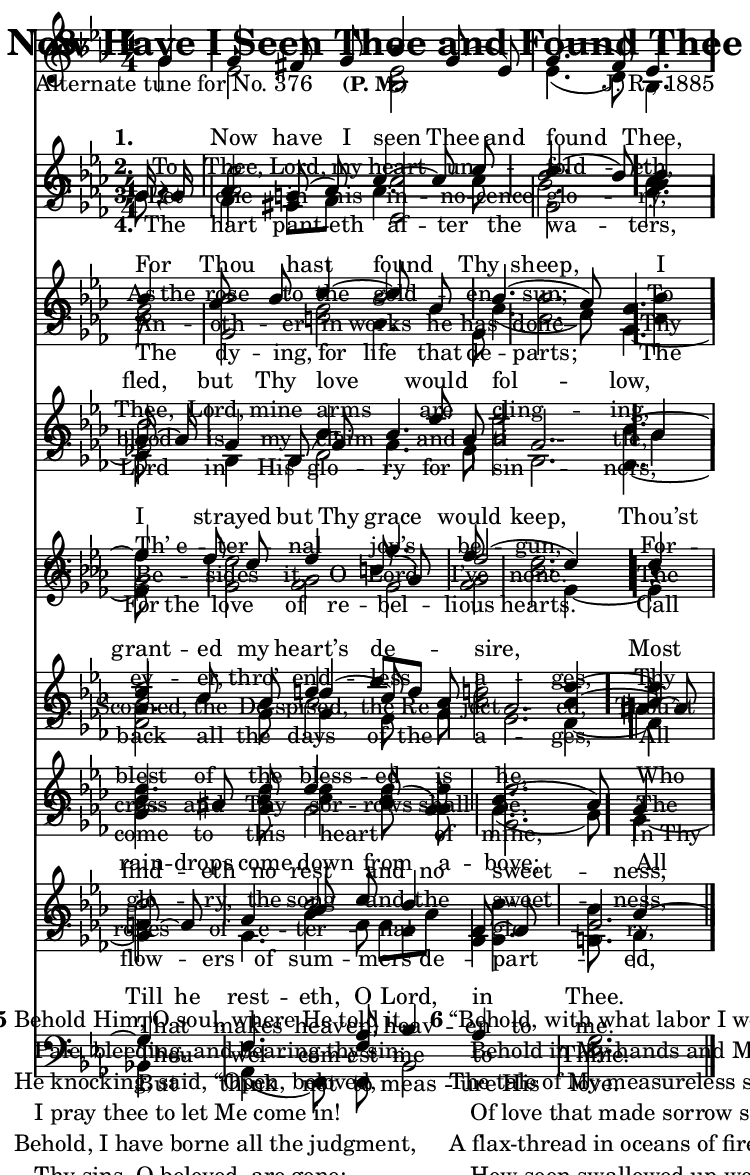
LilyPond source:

\include "common/global.ily"
\paper {
  \include "common/paper-additional.ily"
  markup-system-spacing.padding = 0
  markup-system-spacing.basic-distance = 0
  scoreTitleMarkup = \markup {
    \override #'(baseline-skip . 3.5)
    \column {
      \override #'(baseline-skip . 3.5)
      \column {
        \fill-line {
          \huge \larger \larger \bold {
            \concat { "  " \fromproperty #'header:hymnnumber }
            \fromproperty #'header:title
            \null
          }
        }
        \fill-line {
          % no lowering (to save vertical space)
          "Alternate tune for No. 376"
          \smaller \bold \mysubtitle
          \fromproperty #'header:composer
        }
      }
    }
  }
}

\header{
  hymnnumber = "8"
  title = "Now Have I Seen Thee and Found Thee"
  tunename = ""
  meter = "P. M."
  poet = "Henry Suso"
  composer = "J. R., 1885"
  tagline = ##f
}

% for fermata in MIDI
ta = { \tempo 4=126 }
tb = { \tempo 4=63  }

global = {
  \include "common/overrides.ily"
  \override Staff.TimeSignature.style = #'numbered
  \time 4/4
  \override Score.MetronomeMark.transparent = ##t % hide all fermata changes too
  \ta
  \key ees \major
  \partial 4
  \autoBeamOff
}

notesSoprano = {
\global
\relative c'' {

  g4 | g fis8 g bes4 g8( ees) | g4.( f8) ees4. \bar "."
  ees16 ~ ees | f4 e8( f) aes4 ~ aes8 c8 | bes2. \bar "."
  bes4 | bes aes8 bes c4 ~ c8 g | bes4.( aes8) g4. \bar "."
  f16 ~ f | ees4 bes8( ees) g4. f8 | ees2. \bar "."

  g4 | ees'4 d8 c d4 b8( g) | d'2( c4) \bar "."
  c4 | bes4 aes8 g bes4( aes8) g | f2. \bar "."
  fis8 ~ fis | g4 fis8 g bes4 g8( ees) | g4.( f8) ees4 \bar "."
  e8 ~ e | f4 aes8 c bes4 d,8 ~ d | ees2. \bar "|."

}
}

notesAlto = {
\global
% TODO get NoteHead size to work with \partcombine for left hand
%\override NoteHead.font-size = #-4
\relative e' {

  g4 | ees2 <ees bes> | ees4.( d8) bes4.
  ees8 | d4 cis8[ d] f4. aes8 | g2.
  g4 | <g ees>2 <g e> | g4.( f8) c4. ~
  c8 | bes4 bes ees4. d8 | bes2.

  g'4 | <g ees>2 <g f> | <g f> ees4 ~
  ees4 | f4. ees8 ees4 d8 ees | d2.
  fis4 | ees2 ees | ees4.( d8) c4 ~
  c4 | c4. ees8 d4 bes4 | bes2.

}
}

notesTenor = {
\global
%\override NoteHead.font-size = #-4
\relative a {

  r4 | bes2 g | bes4.( aes8) g4.
  r8 | bes2 bes | bes2.
  bes4 | bes2 g4. c8 | c2 aes4. ~
  aes8 | g2 bes4. aes8 | g2.

  r4 | <c g>2 b4 d8[ b] | b2 <c g>4 ~
  <c g>4 | bes4. bes8 bes4 bes8 bes | bes2.
  r4 | bes2 bes | bes4. aes8 g4 ~
  g4 | f4. <aes f>8 bes4 aes | g2.
}
}

notesBass = {
\global
%\override NoteHead.font-size = #-4
\relative f {

  r4 | ees2 g, | bes ees4.
  r8 | bes2 d4. bes8 | ees2.
  ees4 | des2 c | f aes,4. ~
  aes8 | bes2 bes | ees2.

  r4 | c2 g' | g c,4 ~
  c4 | d4. ees8 g4 f8 ees | bes2.
  r4 | ees2 g4 ees8[ g] | bes,4. b8 c4
  bes4 | aes4( f8) f8 bes2 | ees2.
}
}

wordsA = \lyricmode {
\set stanza = "1."

_ Now have I seen { \mon } Thee and { \moff } found Thee, \bar "."
For Thou hast found Thy sheep, \bar "."
I fled, but Thy love would fol -- low, \bar "."
I strayed { \mon } but Thy { \moff } grace would keep, \bar "." % by contrast, EOG376 has "love" for "grace"
Thou’st grant -- ed my heart’s de -- sire, \bar "."
{ \mon } Most blest of the bless -- ed is he, { \moff } \bar "."
Who { \mon } find -- eth no rest and no { \moff } sweet -- ness, \bar "."
{ \mon } Till he { \moff } rest -- eth, O Lord, in Thee. \bar "."

}

wordsB = \lyricmode {
\set stanza = "2."

To Thee, Lord, my heart un -- fold -- eth,
{ \mon } As the { \moff } rose { \mon } to the { \moff } gold -- en sun;
To Thee, Lord, mine arms are cling -- ing,
Th’_e -- ter -- nal joy’s be -- gun,
For -- ev -- er, thro’ end -- less { \mon } a -- ges, { \moff }
{ \mon } Thy cross and Thy sor -- rows shall be, { \moff }
The { \mon } glo -- ry, the song and the { \moff } sweet -- ness,
That makes heav -- en, heav -- { \mon } en to { \moff } me.

}

wordsC = \lyricmode {
\set stanza = "3."

Let one in his in -- { \mon } no -- cence { \moff } glo -- ry,
An -- oth -- { \mon } er in works he { \moff } has done–
Thy blood is my claim and ti -- tle,
Be -- sides { \mon } it, O { \moff } Lord I’ve none.
The Scorned, the De -- spised, { \mon } the Re -- ject -- ed, { \moff }
Thou’st come to this heart of mine,
{ \mon } In Thy { \moff } robes of e -- ter -- nal glo -- ry,
Thou wel -- com -- est me to Thine.

}

wordsD = \lyricmode {
\set stanza = "4."

The hart pant -- eth af -- { \mon } ter the { \moff } wa -- ters,
The dy -- { \mon } ing, for life that { \moff } de -- parts;
The Lord in His { \mon } glo -- ry { \moff } for sin -- ners,
{ \mon } For the { \moff } love { \mon } of re -- { \moff } bel -- lious hearts.
{ \mon } Call back all the days of the a -- ges, { \moff }
{ \mon } All rain -- drops come down from a -- bove; { \moff }
All { \mon } flow -- ers of sum -- mers de -- { \moff } part -- ed,
But think not to meas -- { \mon } ure His { \moff } love.

}

wordsE = \markuplist {

\line { Behold Him, O soul, where He told it, }
\line { { \hspace #2 } Pale, bleeding, and bearing thy sin; }
\line { He knocking, said, “Open, beloved, }
\line { { \hspace #2 } I pray thee to let Me come in! }

\line { Behold, I have borne all the judgment, }
\line { { \hspace #2 } Thy sins, O beloved, are gone; }
\line { Forgotten, forgotten forever, }
\line { { \hspace #2 } If sought for, God findeth not one. }

}

wordsF = \markuplist {

\line { “Behold, with what labor I won thee, }
\line { { \hspace #2 } Behold in My hands and My feet, }
\line { The tale of My measureless sorrow — }
\line { { \hspace #2 } Of love that made sorrow so sweet. }

\line { A flax-thread in oceans of fire }
\line { { \hspace #2 } How soon swallowed up would it be; }
\line { %{HIDE>%} \italic { %{<HIDE%} Yet sooner in oceans of mercy, %{HIDE>%} } %{<HIDE%} }
\line { { \hspace #2 } \caps { The sinner that cometh to Me.}” }

}

\score {
  \context ChoirStaff <<
    \context Staff = upper <<
      \set Staff.autoBeaming = ##f
      \set ChoirStaff.systemStartDelimiter = #'SystemStartBar
      \set ChoirStaff.printPartCombineTexts = ##f
      \context Voice = sopranos { \voiceOne << \notesSoprano >> }
      \context Voice = altos { \voiceTwo << \notesAlto >> }
      \context Lyrics = one   \lyricsto sopranos \wordsA
      \context Lyrics = two   \lyricsto sopranos \wordsB
      \context Lyrics = three \lyricsto sopranos \wordsC
      \context Lyrics = four  \lyricsto sopranos \wordsD
    >>
    \context Staff = men <<
      \set Staff.autoBeaming = ##f
      \clef bass
      \set ChoirStaff.printPartCombineTexts = ##f
      \partcombine #'(2 . 9) \notesTenor \notesBass
    >>
  >>
  \layout {
    \include "common/layout.ily"
  }
  \midi{
    \include "common/midi.ily"
  }
}

\markup { \fill-line {
  \hspace #0.1
  \line{ \bold 5 \column { \wordsE } }
  \hspace #0.1
  \line{ \bold 6 \column { \wordsF } }
  \hspace #0.1
} }

%\noPageBreak \markup { \vspace #2 \fill-line { "Alternate tune for No. 376." } }

\version "2.19.49"  % necessary for upgrading to future LilyPond versions.

% vi:set et ts=2 sw=2 ai nocindent syntax=lilypond:
